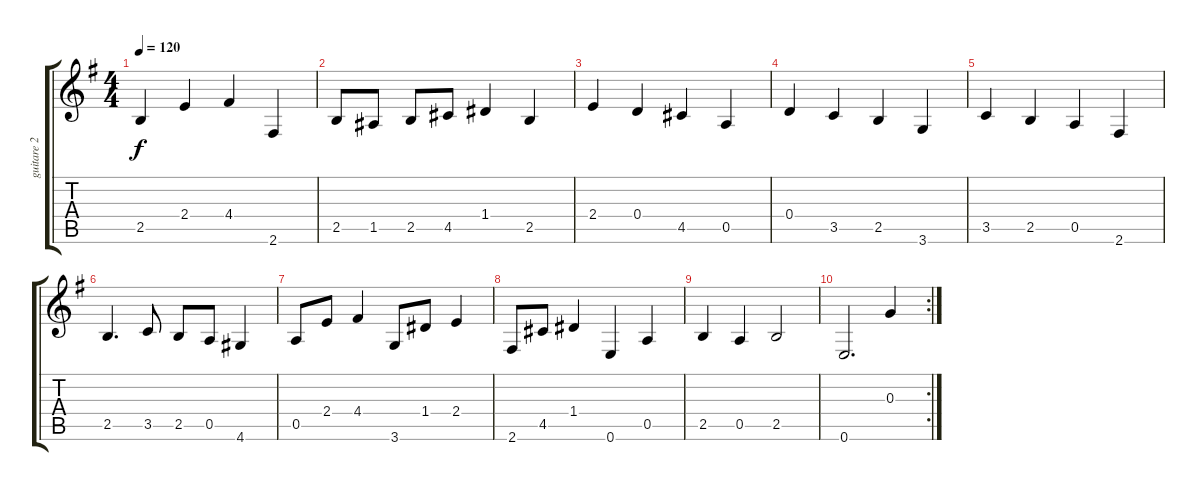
\track ("guitare 2" "guitare 2") {instrument acousticguitarsteel}
\staff {score tabs}
\tuning (E4 B3 G3 D3 A2 E2) {hide}
\ts (4 4)
\tempo 120
\clef g2
\ks eminor
2.5.4{dy f} 2.4.4 4.4.4 2.6.4 |
2.5.8 1.5.8 2.5.8 4.5.8 1.4.4 2.5.4 |
2.4.4 0.4.4 4.5.4 0.5.4 |
0.4.4 3.5.4 2.5.4 3.6.4 |
3.5.4 2.5.4 0.5.4 2.6.4 |
2.5.4{d} 3.5.8 2.5.8 0.5.8 4.6.4 |
0.5.8 2.4.8 4.4.4 3.6.8 1.4.8 2.4.4 |
2.6.8 4.5.8 1.4.4 0.6.4 0.5.4 |
2.5.4 0.5.4 2.5.2 |
\rc 2
0.6.2{d} 0.3.4
